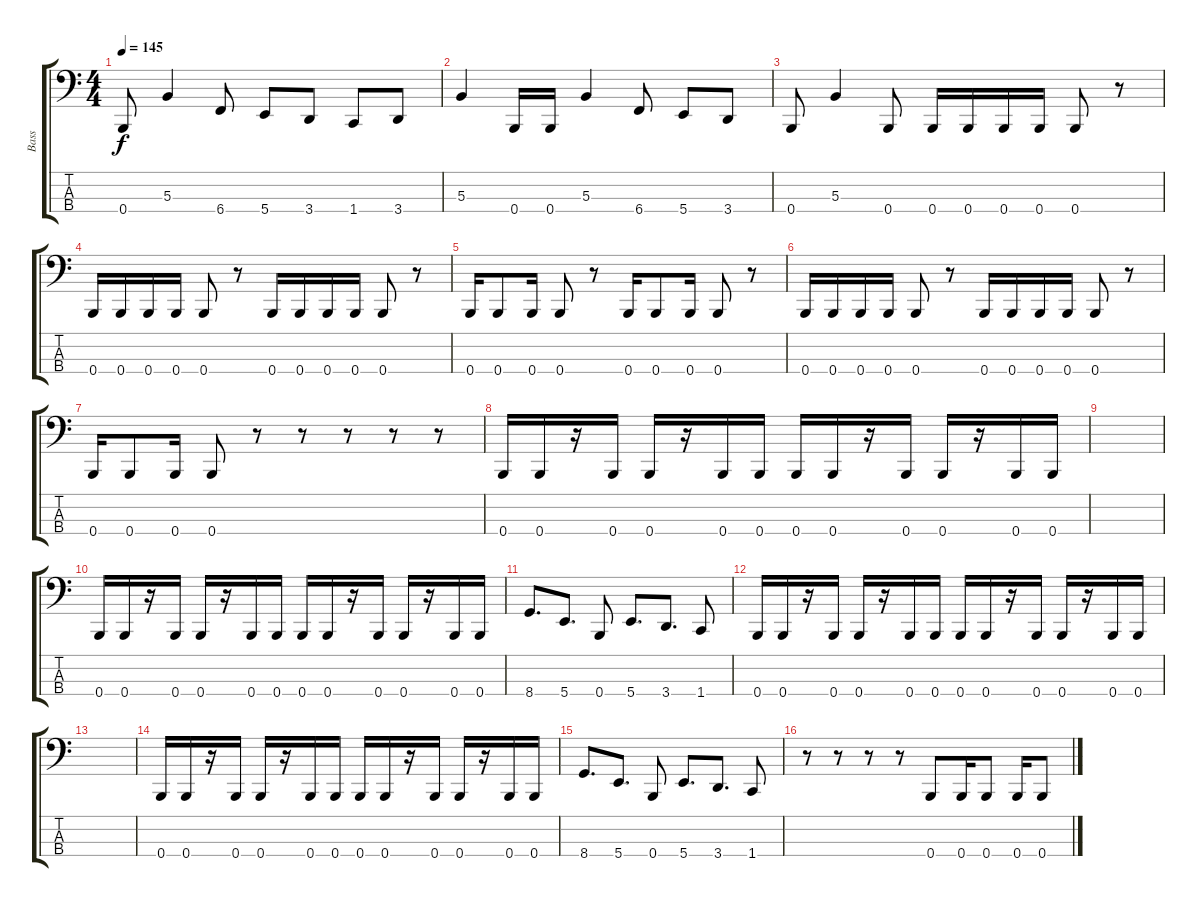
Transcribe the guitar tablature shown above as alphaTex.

\track ("Bass" "Bass") {instrument electricbasspick}
\staff {score tabs}
\tuning (E2 B1 Gb1 B0) {hide}
\ts (4 4)
\tempo 145
\clef f4
\ks c
0.4.8{dy f} 5.3.4 6.4.8 5.4.8 3.4.8 1.4.8 3.4.8 |
5.3.4 0.4.16 0.4.16 5.3.4 6.4.8 5.4.8 3.4.8 |
0.4.8 5.3.4 0.4.8 0.4.16 0.4.16 0.4.16 0.4.16 0.4.8 r.8 |
0.4.16 0.4.16 0.4.16 0.4.16 0.4.8 r.8 0.4.16 0.4.16 0.4.16 0.4.16 0.4.8 r.8 |
0.4.16 0.4.8 0.4.16 0.4.8 r.8 0.4.16 0.4.8 0.4.16 0.4.8 r.8 |
0.4.16 0.4.16 0.4.16 0.4.16 0.4.8 r.8 0.4.16 0.4.16 0.4.16 0.4.16 0.4.8 r.8 |
0.4.16 0.4.8 0.4.16 0.4.8 r.8 r.8 r.8 r.8 r.8 |
0.4.16 0.4.16 r.16 0.4.16 0.4.16 r.16 0.4.16 0.4.16 0.4.16 0.4.16 r.16 0.4.16 0.4.16 r.16 0.4.16 0.4.16 |
|
0.4.16 0.4.16 r.16 0.4.16 0.4.16 r.16 0.4.16 0.4.16 0.4.16 0.4.16 r.16 0.4.16 0.4.16 r.16 0.4.16 0.4.16 |
8.4.8{d} 5.4.8{d} 0.4.8 5.4.8{d} 3.4.8{d} 1.4.8 |
0.4.16 0.4.16 r.16 0.4.16 0.4.16 r.16 0.4.16 0.4.16 0.4.16 0.4.16 r.16 0.4.16 0.4.16 r.16 0.4.16 0.4.16 |
|
0.4.16 0.4.16 r.16 0.4.16 0.4.16 r.16 0.4.16 0.4.16 0.4.16 0.4.16 r.16 0.4.16 0.4.16 r.16 0.4.16 0.4.16 |
8.4.8{d} 5.4.8{d} 0.4.8 5.4.8{d} 3.4.8{d} 1.4.8 |
r.8 r.8 r.8 r.8 0.4.8 0.4.16 0.4.8 0.4.16 0.4.8
